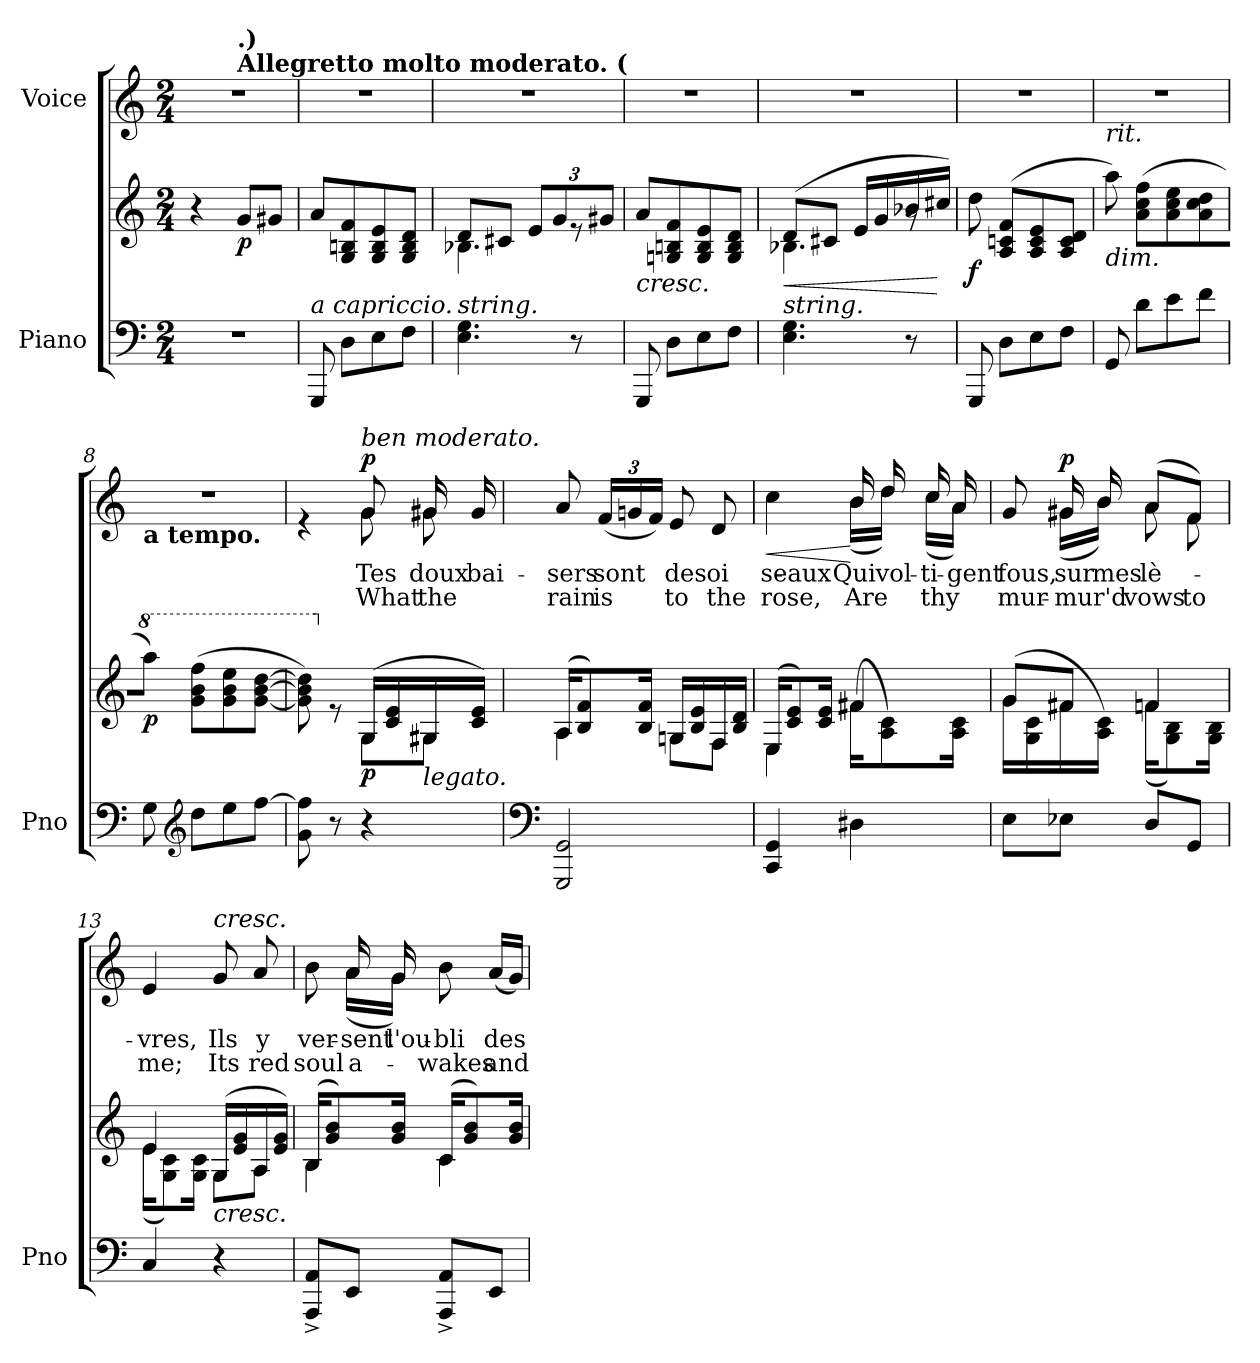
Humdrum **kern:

**kern	**kern	**dynam	**kern	**text	**text	**dynam
*part2	*part2	*part2	*part1	*part1	*part1	*part1
*staff3	*staff2	*staff2/3	*staff1	*staff1	*staff1	*staff1
*I"Piano	*	*	*I"Voice	*	*	*
*I'Pno	*	*	*	*	*	*
*clefF4	*clefG2	*	*clefG2	*	*	*
*k[]	*k[]	*	*k[]	*	*	*
*M2/4	*M2/4	*	*M2/4	*	*	*
=1	=1	=1	=1	=1	=1	=1
*	*	*	*^	*	*	*
2r	4r	.	2r	4ryy	.	.	.
*	*	*	*MM72	*	*	*	*
!	!	!	!	!LO:TX:a:B:t=Allegretto molto moderato. (	!	!	!
!	!	!	!	!LO:TX:a:B:t=.)	!	!	!
!	!	!LO:DY:b	!	!	!	!	!
.	8g/L	p	.	4ryy	.	.	.
.	8g#X/J	.	.	.	.	.	.
=2	=2	=2	=2	=2	=2	=2	=2
!LO:TX:a:i:t=a capriccio.	!	!	!	!	!	!	!
*	*	*	*v	*v	*	*	*
8GGG/	8a/L	.	2r	.	.	.
8D\L	8G/ 8Bn/ 8f/	.	.	.	.	.
8E\	8G/ 8B/ 8e/	.	.	.	.	.
8F\J	8G/ 8B/ 8d/J	.	.	.	.	.
=3	=3	=3	=3	=3	=3	=3
*	*	*	*MM77	*	*	*
*	*^	*	*	*	*	*
!LO:TX:a:i:t=string.	!	!	!	!	!	!	!
4.E\ 4.G\	8d/L	4.B-X\	.	2r	.	.	.
.	8c#X/J	.	.	.	.	.	.
*	*Xbrackettup	*	*	*	*	*	*
.	12e/L	.	.	.	.	.	.
.	12g/	.	.	.	.	.	.
8r	.	8re	.	.	.	.	.
.	12g#X/J	.	.	.	.	.	.
*	*v	*v	*	*	*	*	*
=4	=4	=4	=4	=4	=4	=4
!	!LO:TX:b:i:t=cresc.	!	!	!	!	!
8GGG/	8a/L	.	2r	.	.	.
8D\L	8Gn/ 8Bn/ 8f/	.	.	.	.	.
8E\	8G/ 8B/ 8e/	.	.	.	.	.
8F\J	8G/ 8B/ 8d/J	.	.	.	.	.
=5	=5	=5	=5	=5	=5	=5
*	*	*	*MM82	*	*	*
!LO:TX:a:i:t=string.	!	!	!	!	!	!
!	!	!LO:HP:b	!	!	!	!
*	*^	*	*	*	*	*
4.E\ 4.G\	(>8d/L	4.B-X\	<	2r	.	.	.
.	8c#X/J	.	.	.	.	.	.
.	16e/LL	.	.	.	.	.	.
.	16g/	.	.	.	.	.	.
8r	16b-X/	8rg	.	.	.	.	.
.	16cc#X/JJ)	.	[	.	.	.	.
*	*v	*v	*	*	*	*	*
=6	=6	=6	=6	=6	=6	=6
!	!	!LO:DY:b	!	!	!	!
8GGG/	8dd\	f	2r	.	.	.
8D\L	(>8A/ 8cn/ 8f/L	.	.	.	.	.
8E\	8A/ 8c/ 8e/	.	.	.	.	.
8F\J	8A/ 8c/ 8d/J	.	.	.	.	.
!!LO:LB:g=z
=7	=7	=7	=7	=7	=7	=7
!	!	!	!LO:TX:b:i:t=rit.	!	!	!
!	!LO:TX:b:i:t=dim.	!	!	!	!	!
8GG/	8aa\)	.	2r	.	.	.
8d\L	(>8a\ 8cc\ 8ff\L	.	.	.	.	.
8e\	8a\ 8cc\ 8ee\	.	.	.	.	.
8f\J	8a\ 8cc\ 8dd\	.	.	.	.	.
=8	=8	=8	=8	=8	=8	=8
*	*8va	*	*	*	*	*
!	!	!	!LO:TX:b:B:t=a tempo.	!	!	!
!	!	!LO:DY:b	!	!	!	!
8G\	8aaa\J)	p	2r	.	.	.
*clefG2	*	*	*	*	*	*
8dd\L	(>8gg\ 8bb\ 8fff\L	.	.	.	.	.
8ee\	8gg\ 8bb\ 8eee\	.	.	.	.	.
[8ff\J	[8gg\ [8bb\ [8ddd\J	.	.	.	.	.
=9	=9	=9	=9	=9	=9	=9
*	*^	*	*^	*	*	*
8g\ 8ff\]	8gg\] 8bb\] 8ddd\])	4ryy	.	4re	4ryy	.	.	.
*	*X8va	*	*	*	*	*	*	*
8r	8re	.	.	.	.	.	.	.
!	!	!	!	!LO:TX:a:i:t=ben moderato.	!	!	!	!
!	!	!	!LO:DY:b	!	!	!LO:LY:b	!LO:LY:b	!LO:DY:a
4r	(>16G/LL	8G\L	p	8g/	8g\	Tes	What	p
.	16c/ 16e/	.	.	.	.	.	.	.
!	!LO:TX:b:i:t=legato.	!	!	!	!	!	!	!
!	!	!	!	!	!	!LO:LY:b	!LO:LY:b	!
.	16G#X/	8G#\J	.	16g#X/	8g#\	doux	the	.
!	!	!	!	!	!	!LO:LY:b	!	!
.	16c/ 16e/JJ)	.	.	16g#/	.	bai-	.	.
*	*	*	*	*v	*v	*	*	*
=10	=10	=10	=10	=10	=10	=10	=10
*clefF4	*	*	*	*	*	*	*
!	!	!	!	!	!LO:LY:b	!LO:LY:b	!
2GGG/ 2GG/	(>16A/KL	4A\	.	8a/	-sers	rain	.
.	8B/ 8f/)	.	.	.	.	.	.
*	*	*	*	*Xbrackettup	*	*	*
!	!	!	!	!	!LO:LY:b	!LO:LY:b	!
.	.	.	.	(<24f/LL	sont	is	.
.	.	.	.	24gn/	.	.	.
.	16B/ 16f/Jk	.	.	.	.	.	.
.	.	.	.	24f/JJ)	.	.	.
!	!	!	!	!	!LO:LY:b	!LO:LY:b	!
.	16Gn/LL	8G\L	.	8e/	des	to	.
.	16B/ 16e/	.	.	.	.	.	.
!	!	!	!	!	!LO:LY:b	!LO:LY:b	!
.	16F/	8F\J	.	8d/	oi-	the	.
.	16B/ 16d/JJ	.	.	.	.	.	.
=11	=11	=11	=11	=11	=11	=11	=11
!	!	!	!	!	!LO:LY:b	!LO:LY:b	!LO:HP:b
*	*	*	*	*^	*	*	*
4CC/ 4GG/	(>16E/KL	4E\	.	4rddyy	4cc\	-seaux	rose,	<
.	8c/ 8e/)	.	.	.	.	.	.	.
.	16c/ 16e/Jk	.	.	.	.	.	.	.
!	!	!	!	!	!	!LO:LY:b	!LO:LY:b	!
4D#X\	(>16f#X\KL	4f#/	.	16b/	(<16b\LL	Qui	Are	[
!	!	!	!	!	!	!LO:LY:b	!	!
.	8A\ 8c\)	.	.	16dd/	16dd\JJ)	vol-	.	.
!	!	!	!	!	!	!LO:LY:b	!LO:LY:b	!
.	.	.	.	16cc/	(<16cc\LL	-ti-	thy	.
!	!	!	!	!	!	!LO:LY:b	!	!
.	16A\ 16c\Jk	.	.	16a/	16a\JJ)	-gent	.	.
!!LO:LB:g=z	!!
=12	=12	=12	=12	=12	=12	=12	=12	=12
!	!	!	!	!	!	!LO:LY:b	!LO:LY:b	!
8E\L	(>8g/L	16g\LL	.	8g/	8ryy	fous,	mur-	.
.	.	16G\ 16c\	.	.	.	.	.	.
!	!	!	!	!	!	!LO:LY:b	!LO:LY:b	!LO:DY:a
8E-X\J	8f#X/J	16f#\	.	16g#X/	(<16g#\LL	sur	-mur'd	p
!	!	!	!	!	!	!LO:LY:b	!	!
.	.	16A\ 16c\JJ)	.	16b/	16b\JJ)	mes	.	.
!	!	!	!	!	!	!LO:LY:b	!LO:LY:b	!
8D/L	4fn/	(>16f\KL	.	(>8a/L	8a\	lè-	vows	.
.	.	8G\ 8B\)	.	.	.	.	.	.
!	!	!	!	!	!	!	!LO:LY:b	!
8GG/J	.	.	.	8f/J)	8f\	.	to	.
.	.	16G\ 16B\Jk	.	.	.	.	.	.
*	*	*	*	*v	*v	*	*	*
=13	=13	=13	=13	=13	=13	=13	=13
!	!	!	!	!	!LO:LY:b	!LO:LY:b	!
4C/	4e/	(>16e\KL	.	4e/	-vres,	me;	.
.	.	8G\ 8c\)	.	.	.	.	.
.	.	16G\ 16c\Jk	.	.	.	.	.
!	!	!	!	!LO:TX:a:i:t=cresc.	!	!	!
!	!LO:TX:b:i:t=cresc.	!	!	!	!	!	!
!	!	!	!	!	!LO:LY:b	!LO:LY:b	!
4r	(>16G/LL	8G\L	.	8g/	Ils	Its	.
.	16e/ 16g/	.	.	.	.	.	.
!	!	!	!	!	!LO:LY:b	!LO:LY:b	!
.	16A/	8A\J	.	8a/	y	red	.
.	16e/ 16g/JJ)	.	.	.	.	.	.
=14	=14	=14	=14	=14	=14	=14	=14
!	!	!	!	!	!LO:LY:b	!LO:LY:b	!
*	*	*	*	*^	*	*	*
8AAA/^ 8AA/^L	(>16B/KL	4B\	.	8b\	8ryy	ver-	soul	.
.	8g/ 8b/)	.	.	.	.	.	.	.
!	!	!	!	!	!	!LO:LY:b	!LO:LY:b	!
8EE/J	.	.	.	16a/	(<16a\LL	-sent	a-	.
!	!	!	!	!	!	!LO:LY:b	!	!
.	16g/ 16b/Jk	.	.	16g/	16g\JJ)	l'ou-	.	.
!	!	!	!	!	!	!LO:LY:b	!LO:LY:b	!
8AAA/^ 8AA/^L	(>16c/KL	4c\	.	8b\	4ryy	-bli	-wakes	.
.	8g/ 8b/)	.	.	.	.	.	.	.
!	!	!	!	!	!	!LO:LY:b	!LO:LY:b	!
8EE/J	.	.	.	(<16a/LL	.	des	and	.
.	16g/ 16b/Jk	.	.	16g/JJ)	.	.	.	.
*	*v	*v	*	*	*	*	*	*
*	*	*	*v	*v	*	*	*
=	=	=	=	=	=	=
*-	*-	*-	*-	*-	*-	*-
